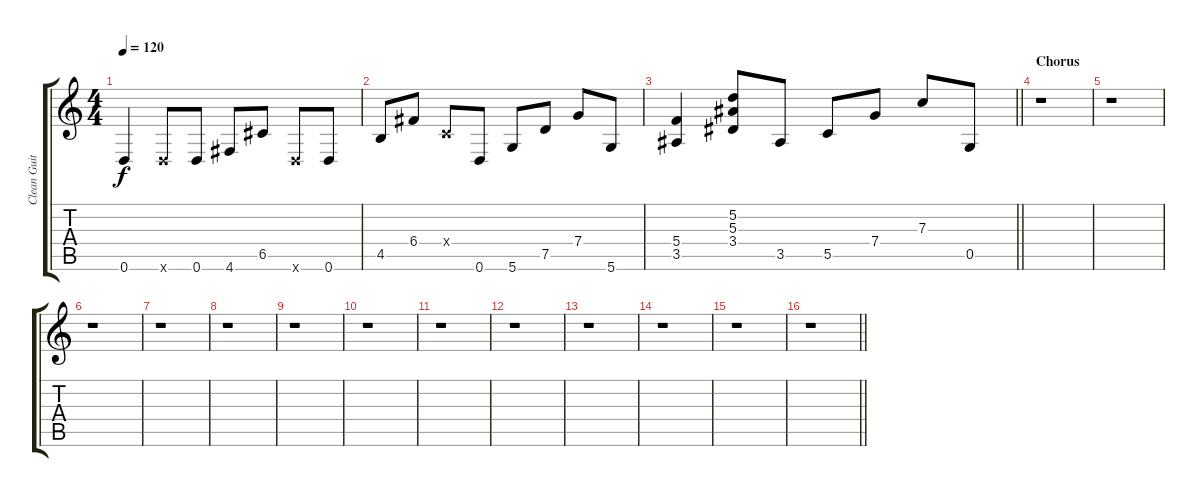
\track ("Clean Guitar" "Clean Guit") {instrument electricguitarclean}
\staff {score tabs}
\tuning (D4 A3 F3 C3 G2 D2) {hide}
\ts (4 4)
\tempo 120
\clef g2
\ks c
0.6.4{dy f} 0.6{x}.8 0.6.8 4.6.8 6.5.8 0.6{x}.8 0.6.8 |
4.5.8 6.4.8 0.4{x}.8 0.6.8 5.6.8 7.5.8 7.4.8 5.6.8 |
\barLineRight lightlight
(5.4 3.5).4 (5.2 5.3 3.4).8 3.5.8 5.5.8 7.4.8 7.3.8 0.5.8 |
\section ("" "Chorus")
r.1 |
r.1 |
r.1 |
r.1 |
r.1 |
r.1 |
r.1 |
r.1 |
r.1 |
r.1 |
r.1 |
r.1 |
\barLineRight lightlight
r.1
